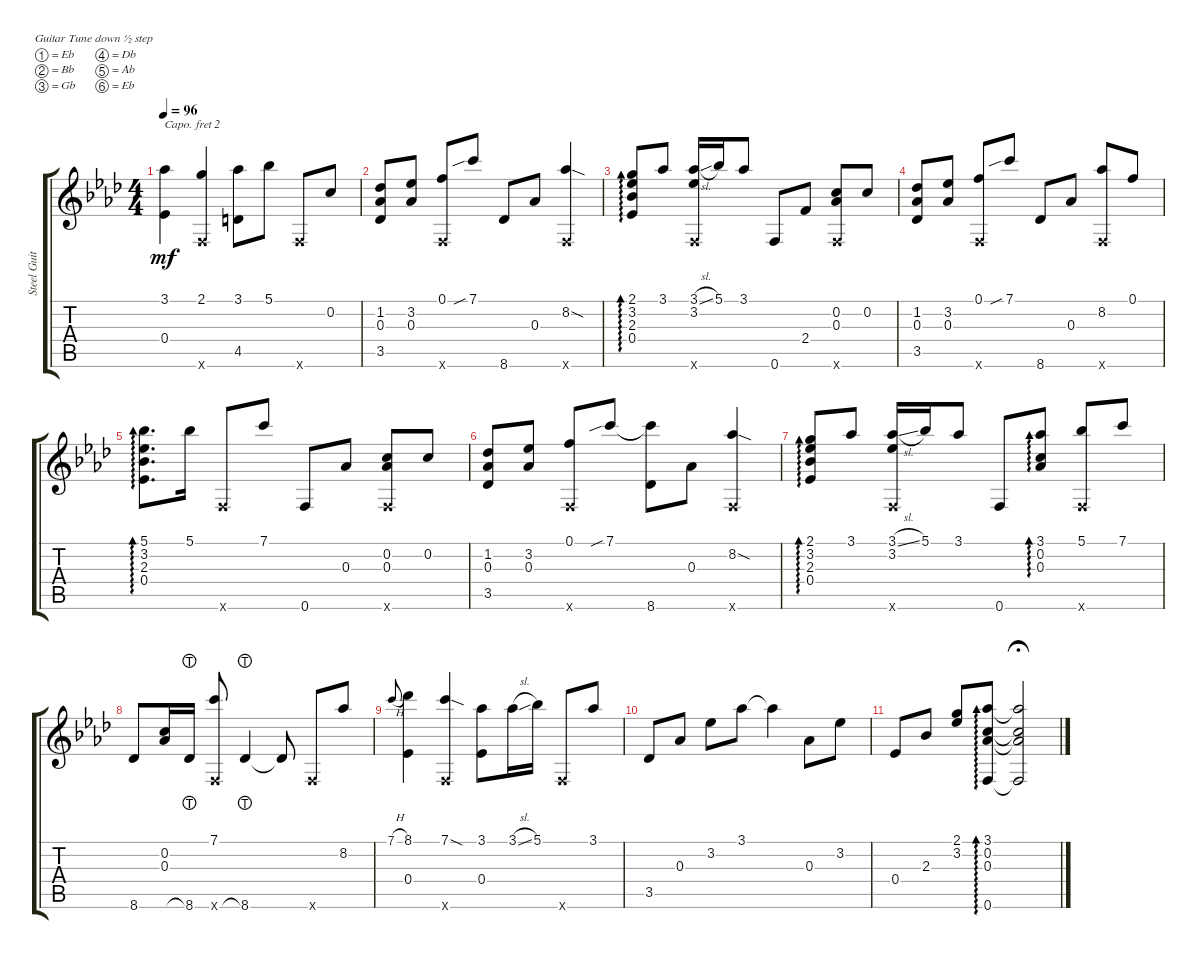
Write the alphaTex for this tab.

\defaultSystemsLayout 4
\bracketExtendMode groupsimilarinstruments
\otherSystemsTrackNameOrientation horizontal
\track ("Steel Guitar" "Steel Guit") {instrument acousticguitarsteel}
\staff {score tabs}
\capo 2
\tuning (Eb4 Bb3 Gb3 Db3 Ab2 Eb2)
\ts (4 4)
\tempo 96
\clef g2
\ks ab
(3.1{acc forcenatural} 0.4{acc forcenatural}).4{dy mf beam Down} (2.1{acc #} 0.6{x acc forcenatural}).4{beam Up} (3.1{acc forcenatural} 4.5{acc #}).8{beam Down} 5.1{acc forcenatural}.8{beam Down} 0.6{x acc forcenatural}.8{beam Up} 0.2{acc forcenatural}.8{beam Up} |
(1.2{acc forcenatural} 0.3{acc forcenatural} 3.5{acc forcenatural}).8{beam Up} (0.3{acc forcenatural} 3.2{acc forcenatural}).8{beam Up} (0.1{acc forcenatural} 0.6{x acc forcenatural}).8{beam Up} 7.1{sib acc forcenatural}.8{beam Up} 8.6{acc forcenatural}.8{beam Up} 0.3{acc forcenatural}.8{beam Up} (8.2{sod acc forcenatural} 0.6{x acc forcenatural}).4{beam Up} |
(0.4{acc forcenatural} 2.3{acc forcenatural} 3.2{acc forcenatural} 2.1{acc #}).8{ad 0 beam Up} 3.1{acc forcenatural}.8{beam Up} (3.1{sl acc forcenatural} 3.2{acc forcenatural} 0.6{x acc forcenatural}).16{beam Up} 5.1{acc forcenatural}.16{beam Up} 3.1{acc forcenatural}.8{beam Up} 0.6{acc forcenatural}.8{beam Up} 2.4{acc forcenatural}.8{beam Up} (0.3{acc forcenatural} 0.2{acc forcenatural} 0.6{x acc forcenatural}).8{beam Up} 0.2{acc forcenatural}.8{beam Up} |
(1.2{acc forcenatural} 0.3{acc forcenatural} 3.5{acc forcenatural}).8{beam Up} (0.3{acc forcenatural} 3.2{acc forcenatural}).8{beam Up} (0.1{acc forcenatural} 0.6{x acc forcenatural}).8{beam Up} 7.1{sib acc forcenatural}.8{beam Up} 8.6{acc forcenatural}.8{beam Up} 0.3{acc forcenatural}.8{beam Up} (8.2{acc forcenatural} 0.6{x acc forcenatural}).8{beam Up} 0.1{acc forcenatural}.8{beam Up} |
(5.1{acc forcenatural} 3.2{acc forcenatural} 2.3{acc forcenatural} 0.4{acc forcenatural}).8{d ad 0 beam Down} 5.1{acc forcenatural}.16{beam Down} 0.6{x acc forcenatural}.8{beam Up} 7.1{acc forcenatural}.8{beam Up} 0.6{acc forcenatural}.8{beam Up} 0.3{acc forcenatural}.8{beam Up} (0.3{acc forcenatural} 0.2{acc forcenatural} 0.6{x acc forcenatural}).8{beam Up} 0.2{acc forcenatural}.8{beam Up} |
(1.2{acc forcenatural} 0.3{acc forcenatural} 3.5{acc forcenatural}).8{beam Up} (0.3{acc forcenatural} 3.2{acc forcenatural}).8{beam Up} (0.1{acc forcenatural} 0.6{x acc forcenatural}).8{beam Up} 7.1{sib acc forcenatural}.8{beam Up} (8.6{acc forcenatural} 7.1{t acc forcenatural}).8{beam Down} 0.3{acc forcenatural}.8{beam Down} (8.2{sod acc forcenatural} 0.6{x acc forcenatural}).4{beam Up} |
(0.4{acc forcenatural} 2.3{acc forcenatural} 3.2{acc forcenatural} 2.1{acc #}).8{ad 0 beam Up} 3.1{acc forcenatural}.8{beam Up} (3.1{sl acc forcenatural} 3.2{acc forcenatural} 0.6{x acc forcenatural}).16{beam Up} 5.1{acc forcenatural}.16{beam Up} 3.1{acc forcenatural}.8{beam Up} 0.6{acc forcenatural}.8{beam Up} (3.1{acc forcenatural} 0.2{acc forcenatural} 0.3{acc forcenatural}).8{ad 0 beam Up} (5.1{acc forcenatural} 0.6{x acc forcenatural}).8{beam Up} 7.1{acc forcenatural}.8{beam Up} |
8.6{acc forcenatural}.8{beam Up} (0.2{acc forcenatural} 0.3{acc forcenatural}).16{beam Up} 8.6{lht acc forcenatural}.16{beam Up} (7.1{acc forcenatural} 0.6{x acc forcenatural}).8{beam Up} 8.6{lht acc forcenatural}.4{beam Up} 8.6{t acc forcenatural}.8{beam Up} 0.6{x acc forcenatural}.8{beam Up} 8.2{acc forcenatural}.8{beam Up} |
7.1{h acc forcenatural}.8{gr onbeat beam Up} (8.1{acc forcenatural} 0.4{acc forcenatural}).4{beam Down} (7.1{sod acc forcenatural} 0.6{x acc forcenatural}).4{beam Up} (3.1{acc forcenatural} 0.4{acc forcenatural}).8{beam Down} 3.1{sl acc forcenatural}.16{beam Down} 5.1{acc forcenatural}.16{beam Down} 0.6{x acc forcenatural}.8{beam Up} 3.1{acc forcenatural}.8{beam Up} |
3.5{acc forcenatural}.8{beam Up} 0.3{acc forcenatural}.8{beam Up} 3.2{acc forcenatural}.8{beam Down} 3.1{acc forcenatural}.8{beam Down} 3.1{t acc forcenatural}.4{beam Down} 0.3{acc forcenatural}.8{beam Down} 3.2{acc forcenatural}.8{beam Down} |
0.4{acc forcenatural}.8{beam Up} 2.3{acc forcenatural}.8{beam Up} (3.2{acc forcenatural} 2.1{acc #}).8{beam Up} (3.1{acc forcenatural} 0.2{acc forcenatural} 0.3{acc forcenatural} 0.6{acc forcenatural}).8{ad 0 beam Up} (3.1{t acc forcenatural} 0.2{t acc forcenatural} 0.3{t acc forcenatural} 0.6{t acc forcenatural}).2{fermata (medium 0.5) beam Up}
